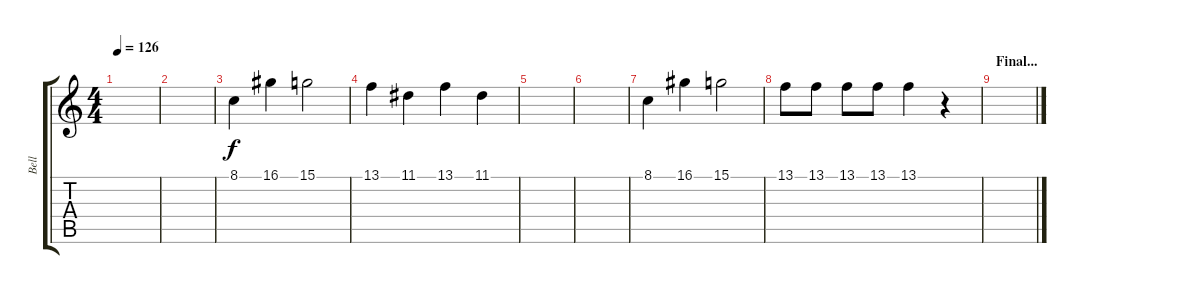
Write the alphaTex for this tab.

\track ("Bell" "Bell") {instrument vibraphone}
\staff {score tabs}
\tuning (E4 B3 G3 D3 A2 E2) {hide}
\ts (4 4)
\tempo 126
\clef g2
\ks c
|
|
8.1.4 16.1.4 15.1.2 |
13.1.4 11.1.4 13.1.4 11.1.4 |
|
|
8.1.4 16.1.4 15.1.2 |
13.1.8 13.1.8 13.1.8 13.1.8 13.1.4 r.4 |
\section ("" "Final...")
